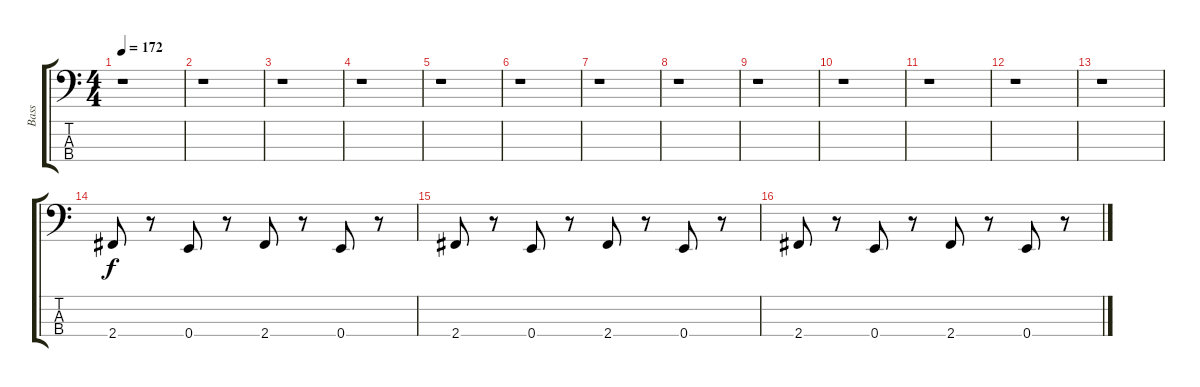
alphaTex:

\track ("Bass" "Bass") {instrument slapbass1}
\staff {score tabs}
\tuning (G2 D2 A1 E1) {hide}
\ts (4 4)
\tempo 172
\clef f4
\ks c
r.1{dy f} |
r.1 |
r.1 |
r.1 |
r.1 |
r.1 |
r.1 |
r.1 |
r.1 |
r.1 |
r.1 |
r.1 |
r.1 |
2.4.8 r.8 0.4.8 r.8 2.4.8 r.8 0.4.8 r.8 |
2.4.8 r.8 0.4.8 r.8 2.4.8 r.8 0.4.8 r.8 |
2.4.8 r.8 0.4.8 r.8 2.4.8 r.8 0.4.8 r.8
